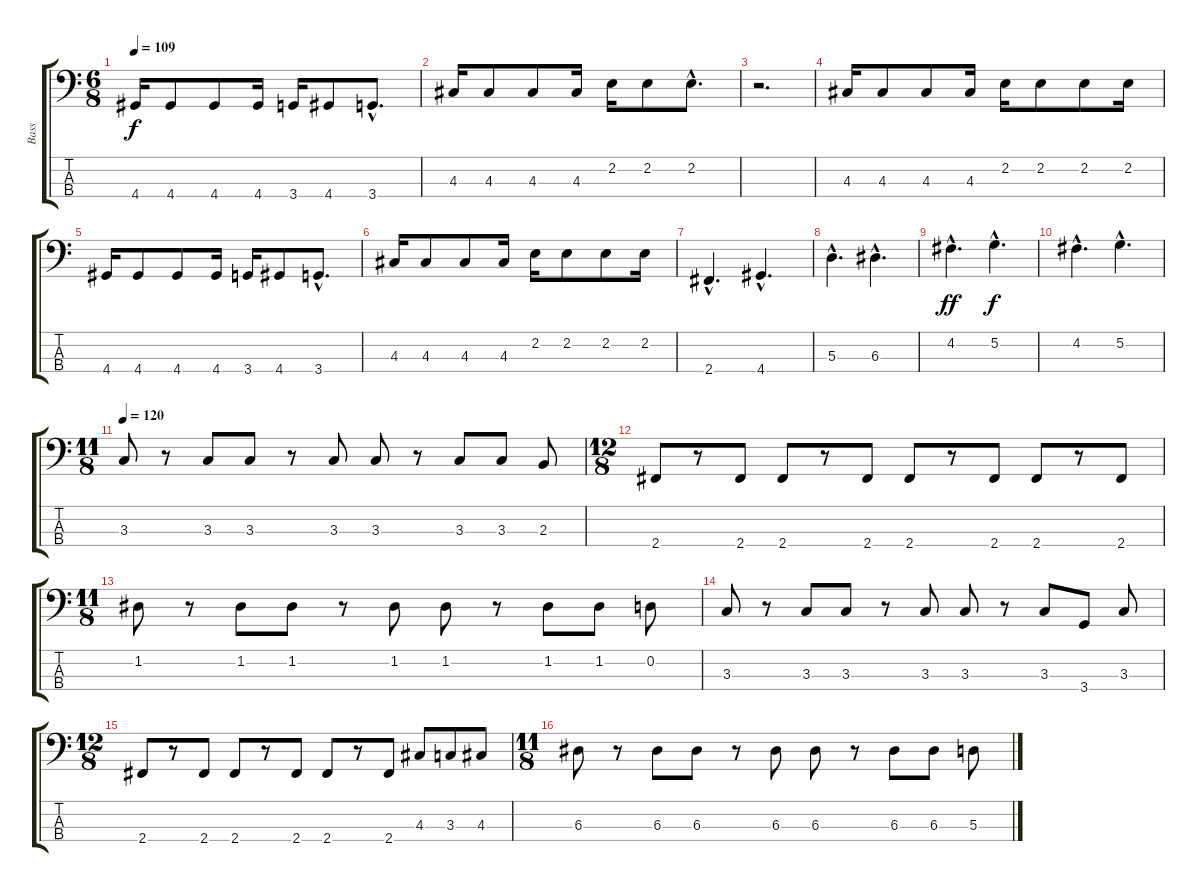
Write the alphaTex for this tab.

\track ("Bass" "Bass") {instrument electricbassfinger}
\staff {score tabs}
\tuning (G2 D2 A1 E1) {hide}
\ts (6 8)
\tempo 109
\clef f4
\ks c
4.4.16{dy f} 4.4.8 4.4.8 4.4.16 3.4.16 4.4.8 3.4{hac}.8{d} |
4.3.16 4.3.8 4.3.8 4.3.16 2.2.16 2.2.8 2.2{hac}.8{d} |
r.2{d} |
4.3.16 4.3.8 4.3.8 4.3.16 2.2.16 2.2.8 2.2.8 2.2.16 |
4.4.16 4.4.8 4.4.8 4.4.16 3.4.16 4.4.8 3.4{hac}.8{d} |
4.3.16 4.3.8 4.3.8 4.3.16 2.2.16 2.2.8 2.2.8 2.2.16 |
2.4{hac}.4{d} 4.4{hac}.4{d} |
5.3{hac}.4{d} 6.3{hac}.4{d} |
4.2{hac}.4{d dy ff} 5.2{hac}.4{d dy f} |
4.2{hac}.4{d} 5.2{hac}.4{d} |
\ts (11 8)
\tempo 120
3.3.8 r.8 3.3.8 3.3.8 r.8 3.3.8 3.3.8 r.8 3.3.8 3.3.8 2.3.8 |
\ts (12 8)
2.4.8 r.8 2.4.8 2.4.8 r.8 2.4.8 2.4.8 r.8 2.4.8 2.4.8 r.8 2.4.8 |
\ts (11 8)
1.2.8 r.8 1.2.8 1.2.8 r.8 1.2.8 1.2.8 r.8 1.2.8 1.2.8 0.2.8 |
3.3.8 r.8 3.3.8 3.3.8 r.8 3.3.8 3.3.8 r.8 3.3.8 3.4.8 3.3.8 |
\ts (12 8)
2.4.8 r.8 2.4.8 2.4.8 r.8 2.4.8 2.4.8 r.8 2.4.8 4.3.8 3.3.8 4.3.8 |
\ts (11 8)
6.3.8 r.8 6.3.8 6.3.8 r.8 6.3.8 6.3.8 r.8 6.3.8 6.3.8 5.3.8
